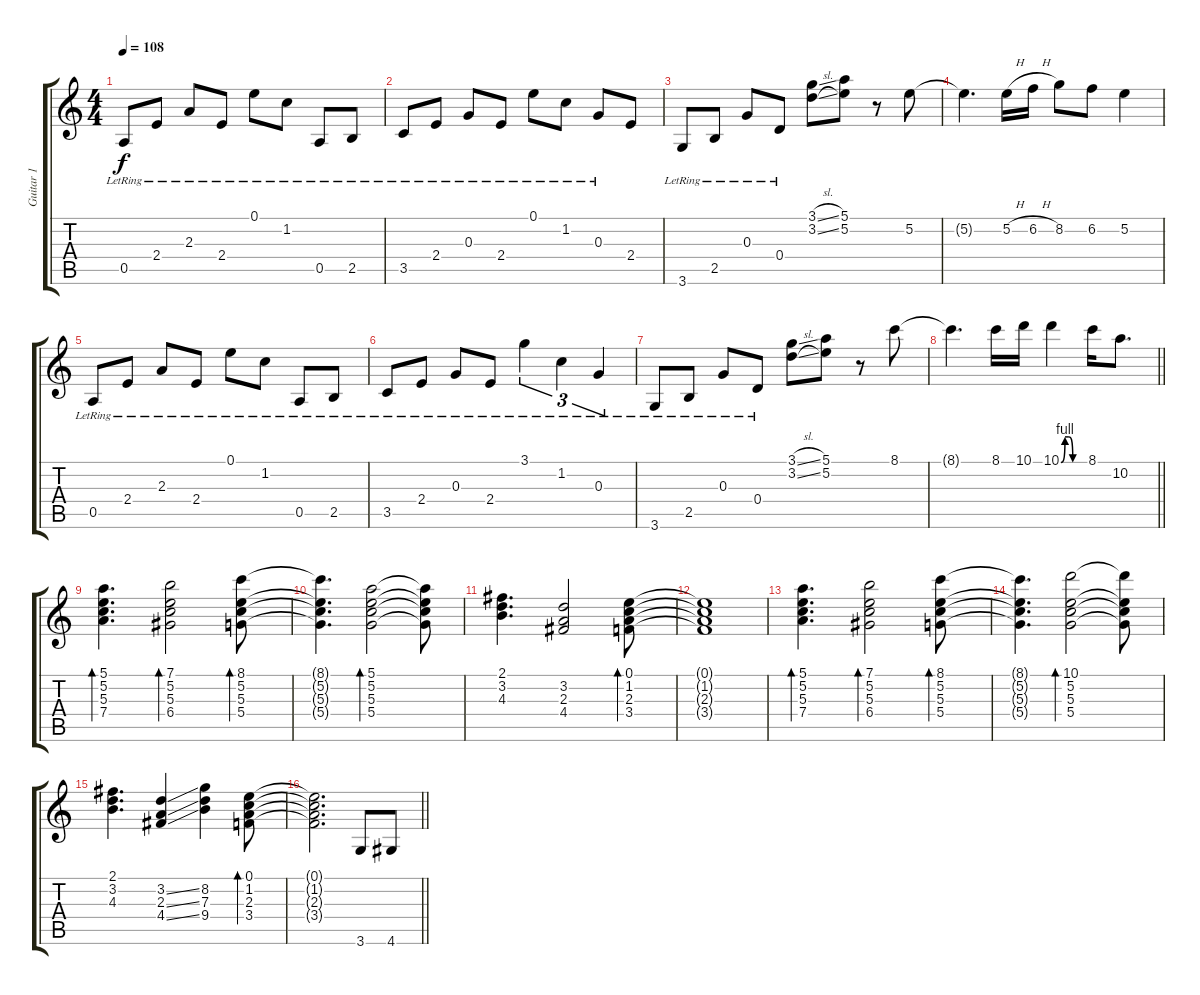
\track ("Guitar 1" "Guitar 1") {instrument electricguitarjazz}
\staff {score tabs}
\tuning (E4 B3 G3 D3 A2 E2) {hide}
\ts (4 4)
\tempo 108
\clef g2
\ks c
0.5{lr}.8{dy f} 2.4{lr}.8 2.3{lr}.8 2.4{lr}.8 0.1{lr}.8 1.2{lr}.8 0.5{lr}.8 2.5{lr}.8 |
3.5{lr}.8 2.4{lr}.8 0.3{lr}.8 2.4{lr}.8 0.1{lr}.8 1.2{lr}.8 0.3{lr}.8 2.4.8 |
3.6{lr}.8 2.5{lr}.8 0.3{lr}.8 0.4{lr}.8 (3.1{sl} 3.2{sl}).8 (5.1 5.2).8 r.8 5.2.8 |
5.2{t}.4{d} 5.2{h}.16 6.2{h}.16 8.2.8 6.2.8 5.2.4 |
0.5{lr}.8 2.4{lr}.8 2.3{lr}.8 2.4{lr}.8 0.1{lr}.8 1.2{lr}.8 0.5{lr}.8 2.5{lr}.8 |
3.5{lr}.8 2.4{lr}.8 0.3{lr}.8 2.4{lr}.8 3.1{lr}.4{tu (3 2)} 1.2{lr}.4{tu (3 2)} 0.3{lr}.4{tu (3 2)} |
3.6{lr}.8 2.5{lr}.8 0.3{lr}.8 0.4{lr}.8 (3.1{sl} 3.2{sl}).8 (5.1 5.2).8 r.8 8.1.8 |
\barLineRight lightlight
8.1{t}.4{d} 8.1.16 10.1.16 10.1{be (custom 0 0 10 4 20 4 30 0 60 0)}.4 8.1.16 10.2.8{d} |
\section ("" "")
(5.1 5.2 5.3 7.4).4{d bd 120} (7.1 5.2 5.3 6.4).2{bd 120} (8.1 5.2 5.3 5.4).8{bd 120} |
(8.1{t} 5.2{t} 5.3{t} 5.4{t}).4{d} (5.1 5.2 5.3 5.4).2{bd 120} (5.1{t} 5.2{t} 5.3{t} 5.4{t}).8 |
(2.1 3.2 4.3).4{d} (3.2 2.3 4.4).2 (0.1 1.2 2.3 3.4).8{bd 480} |
(0.1{t} 1.2{t} 2.3{t} 3.4{t}).1 |
(5.1 5.2 5.3 7.4).4{d bd 120} (7.1 5.2 5.3 6.4).2{bd 120} (8.1 5.2 5.3 5.4).8{bd 120} |
(8.1{t} 5.2{t} 5.3{t} 5.4{t}).4{d} (10.1 5.2 5.3 5.4).2{bd 120} (10.1{t} 5.2{t} 5.3{t} 5.4{t}).8 |
(2.1 3.2 4.3).4{d} (3.2{ss} 2.3{ss} 4.4{ss}).4 (8.2 7.3 9.4).4 (0.1 1.2 2.3 3.4).8{bd 480} |
\barLineRight lightlight
(0.1{t} 1.2{t} 2.3{t} 3.4{t}).2{d} 3.6.8 4.6.8
